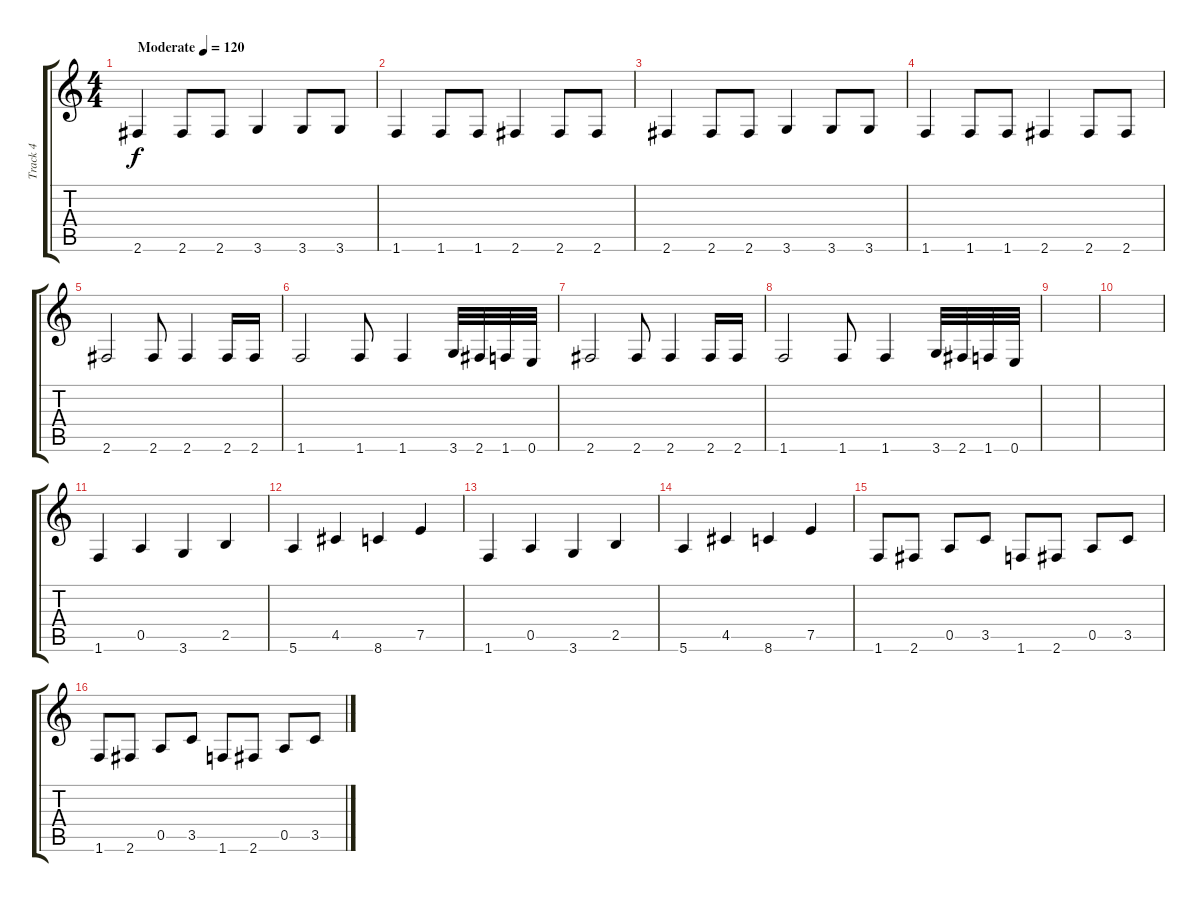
\track ("Track 4" "Track 4") {instrument electricbassfinger}
\staff {score tabs}
\tuning (E4 B3 G3 D3 A2 E2) {hide}
\ts (4 4)
\tempo (120 "Moderate")
\clef g2
\ks c
2.6.4{dy f instrument electricbassfinger} 2.6.8 2.6.8 3.6.4 3.6.8 3.6.8 |
1.6.4 1.6.8 1.6.8 2.6.4 2.6.8 2.6.8 |
2.6.4 2.6.8 2.6.8 3.6.4 3.6.8 3.6.8 |
1.6.4 1.6.8 1.6.8 2.6.4 2.6.8 2.6.8 |
2.6.2 2.6.8 2.6.4 2.6.16 2.6.16 |
1.6.2 1.6.8 1.6.4 3.6.32 2.6.32 1.6.32 0.6.32 |
2.6.2 2.6.8 2.6.4 2.6.16 2.6.16 |
1.6.2 1.6.8 1.6.4 3.6.32 2.6.32 1.6.32 0.6.32 |
|
|
1.6.4 0.5.4 3.6.4 2.5.4 |
5.6.4 4.5.4 8.6.4 7.5.4 |
1.6.4 0.5.4 3.6.4 2.5.4 |
5.6.4 4.5.4 8.6.4 7.5.4 |
1.6.8 2.6.8 0.5.8 3.5.8 1.6.8 2.6.8 0.5.8 3.5.8 |
1.6.8 2.6.8 0.5.8 3.5.8 1.6.8 2.6.8 0.5.8 3.5.8
